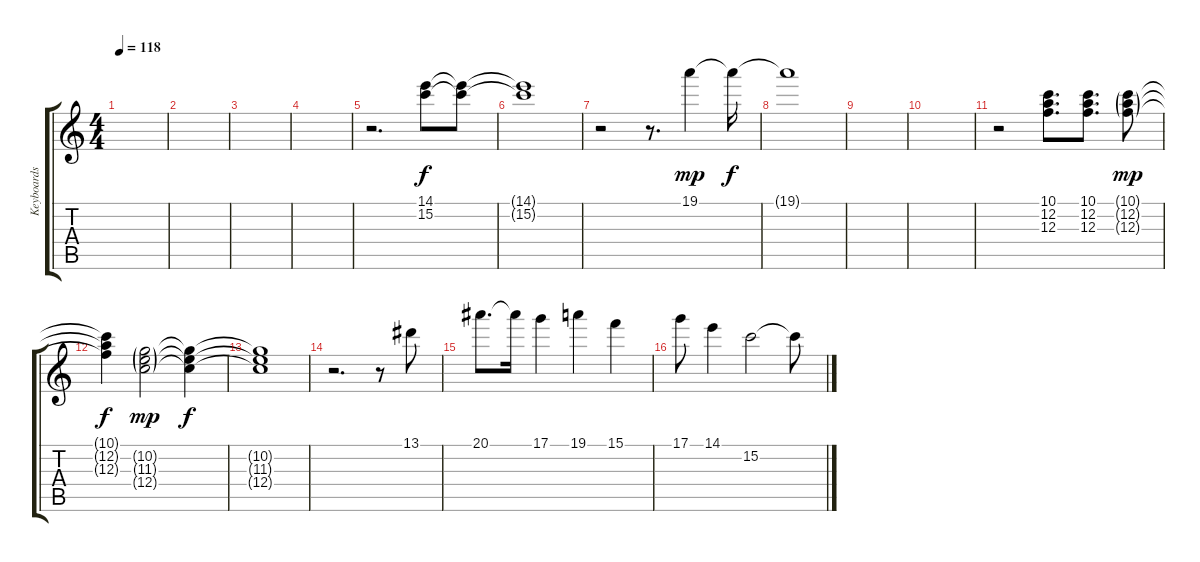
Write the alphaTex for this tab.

\track ("Keyboards III" "Keyboards ") {instrument overdrivenguitar}
\staff {score tabs}
\tuning (D4 A3 F3 C3 G2 C2) {hide}
\ts (4 4)
\tempo 118
\clef g2
\ks c
|
|
|
|
r.2{d} (14.1 15.2).8{volume 12} (14.1{t} 15.2{t}).8{volume 0} |
(14.1{t} 15.2{t}).1 |
r.2 r.8{d} 19.1.4{dy mp volume 12} 19.1{t}.16{dy f volume 0} |
19.1{t}.1 |
|
|
r.2 (10.1 12.2 12.3).8{d volume 14} (10.1 12.2 12.3).8{d} (10.1{g} 12.2{g} 12.3{g}).8{dy mp} |
(10.1{t} 12.2{t} 12.3{t}).4{dy f} (10.2{g} 11.3{g} 12.4{g}).2{dy mp volume 14} (10.2{t} 11.3{t} 12.4{t}).4{dy f volume 0} |
(10.2{t} 11.3{t} 12.4{t}).1 |
r.2{d} r.8 13.1.8{volume 10 instrument electricpiano1} |
20.1.8{d} 20.1{t}.16 17.1.4 19.1.4 15.1.4 |
17.1.8 14.1.4 15.2.2 15.2{t}.8
